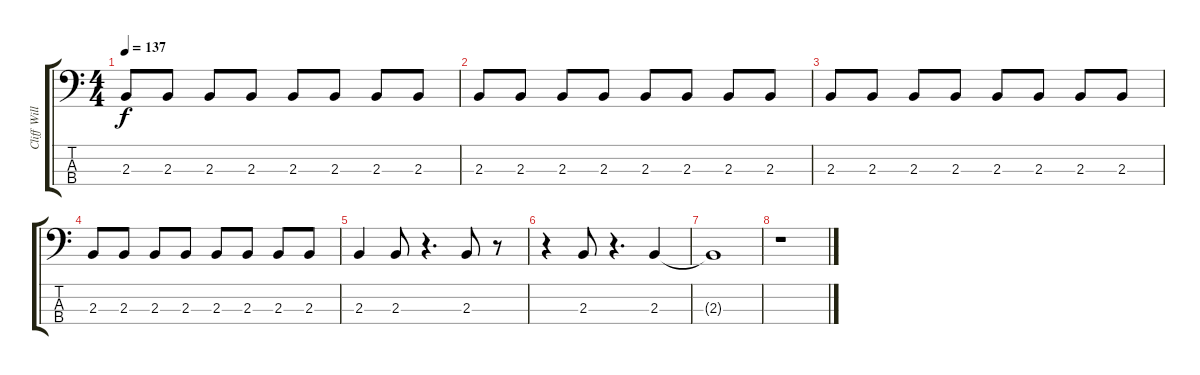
\track ("Cliff Williams" "Cliff Will") {instrument electricbasspick}
\staff {score tabs}
\tuning (G2 D2 A1 E1) {hide}
\ts (4 4)
\tempo 137
\clef f4
\ks c
2.3.8{dy f} 2.3.8 2.3.8 2.3.8 2.3.8 2.3.8 2.3.8 2.3.8 |
2.3.8 2.3.8 2.3.8 2.3.8 2.3.8 2.3.8 2.3.8 2.3.8 |
2.3.8 2.3.8 2.3.8 2.3.8 2.3.8 2.3.8 2.3.8 2.3.8 |
2.3.8 2.3.8 2.3.8 2.3.8 2.3.8 2.3.8 2.3.8 2.3.8 |
2.3.4 2.3.8 r.4{d} 2.3.8 r.8 |
r.4 2.3.8 r.4{d} 2.3.4 |
2.3{t}.1 |
r.1
